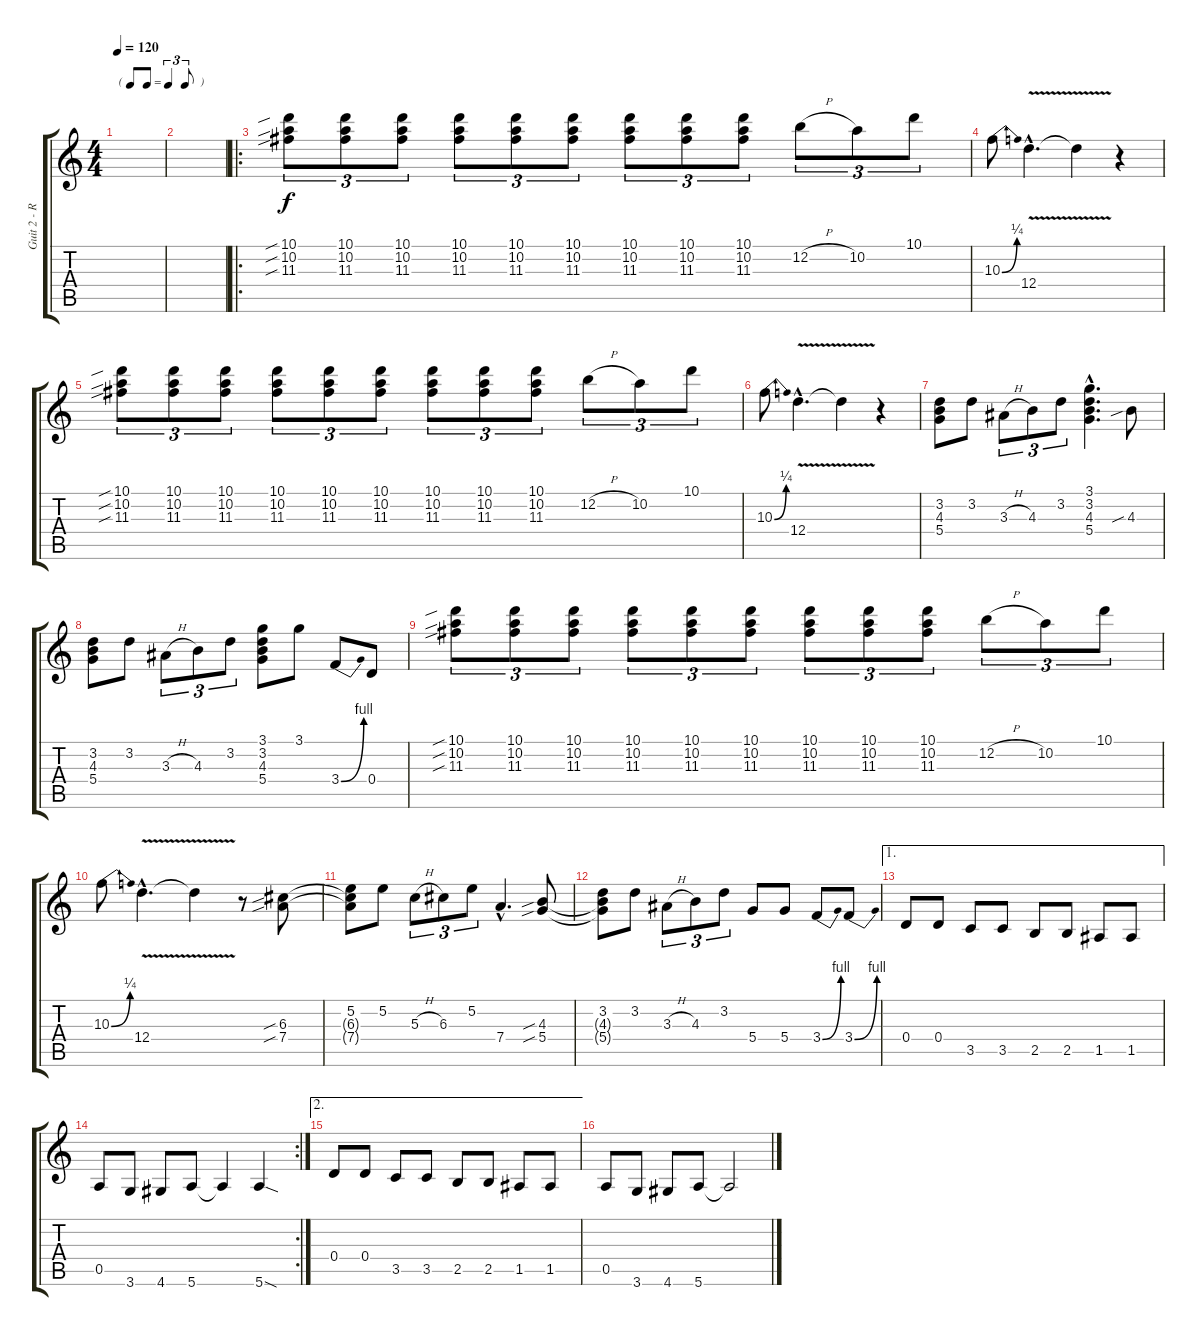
\track ("Guit 2 - Riff" "Guit 2 - R") {instrument electricguitarclean}
\staff {score tabs}
\tuning (E4 B3 G3 D3 A2 E2) {hide}
\ts (4 4)
\tf triplet8th
\tempo 120
\clef g2
\ks c
|
|
\ro
(10.1{sib} 10.2{sib} 11.3{sib}).8{tu (3 2)} (10.1 10.2 11.3).8{tu (3 2)} (10.1 10.2 11.3).8{tu (3 2)} (10.1 10.2 11.3).8{tu (3 2)} (10.1 10.2 11.3).8{tu (3 2)} (10.1 10.2 11.3).8{tu (3 2)} (10.1 10.2 11.3).8{tu (3 2)} (10.1 10.2 11.3).8{tu (3 2)} (10.1 10.2 11.3).8{tu (3 2)} 12.2{h}.8{tu (3 2)} 10.2.8{tu (3 2)} 10.1.8{tu (3 2)} |
10.3{be (bend 0 0 60 1)}.8 12.4{v hac}.4{d} 12.4{t}.4 r.4 |
(10.1{sib} 10.2{sib} 11.3{sib}).8{tu (3 2)} (10.1 10.2 11.3).8{tu (3 2)} (10.1 10.2 11.3).8{tu (3 2)} (10.1 10.2 11.3).8{tu (3 2)} (10.1 10.2 11.3).8{tu (3 2)} (10.1 10.2 11.3).8{tu (3 2)} (10.1 10.2 11.3).8{tu (3 2)} (10.1 10.2 11.3).8{tu (3 2)} (10.1 10.2 11.3).8{tu (3 2)} 12.2{h}.8{tu (3 2)} 10.2.8{tu (3 2)} 10.1.8{tu (3 2)} |
10.3{be (bend 0 0 60 1)}.8 12.4{v hac}.4{d} 12.4{t}.4 r.4 |
(3.2 4.3 5.4).8 3.2.8 3.3{h}.8{tu (3 2)} 4.3.8{tu (3 2)} 3.2.8{tu (3 2)} (3.1{hac} 3.2{hac} 4.3{hac} 5.4{hac}).4{d} 4.3{sib}.8 |
(3.2 4.3 5.4).8 3.2.8 3.3{h}.8{tu (3 2)} 4.3.8{tu (3 2)} 3.2.8{tu (3 2)} (3.1 3.2 4.3 5.4).8 3.1.8 3.4{be (bend 0 0 60 4)}.8 0.4.8 |
(10.1{sib} 10.2{sib} 11.3{sib}).8{tu (3 2)} (10.1 10.2 11.3).8{tu (3 2)} (10.1 10.2 11.3).8{tu (3 2)} (10.1 10.2 11.3).8{tu (3 2)} (10.1 10.2 11.3).8{tu (3 2)} (10.1 10.2 11.3).8{tu (3 2)} (10.1 10.2 11.3).8{tu (3 2)} (10.1 10.2 11.3).8{tu (3 2)} (10.1 10.2 11.3).8{tu (3 2)} 12.2{h}.8{tu (3 2)} 10.2.8{tu (3 2)} 10.1.8{tu (3 2)} |
10.3{be (bend 0 0 60 1)}.8 12.4{v hac}.4{d} 12.4{t}.4 r.8 (6.3{sib} 7.4{sib}).8 |
(5.2 6.3{t} 7.4{t}).8 5.2.8 5.3{h}.8{tu (3 2)} 6.3.8{tu (3 2)} 5.2.8{tu (3 2)} 7.4{hac}.4{d} (4.3{sib} 5.4{sib}).8 |
(3.2 4.3{t} 5.4{t}).8 3.2.8 3.3{h}.8{tu (3 2)} 4.3.8{tu (3 2)} 3.2.8{tu (3 2)} 5.4.8 5.4.8 3.4{be (bend 0 0 60 4)}.8 3.4{be (bend 0 0 60 4)}.8 |
\ae 1
0.4.8 0.4.8 3.5.8 3.5.8 2.5.8 2.5.8 1.5.8 1.5.8 |
\rc 2
0.5.8 3.6.8 4.6.8 5.6.8 5.6{t}.4 5.6{sod}.4 |
\ae 2
0.4.8 0.4.8 3.5.8 3.5.8 2.5.8 2.5.8 1.5.8 1.5.8 |
0.5.8 3.6.8 4.6.8 5.6.8 5.6{t}.2
